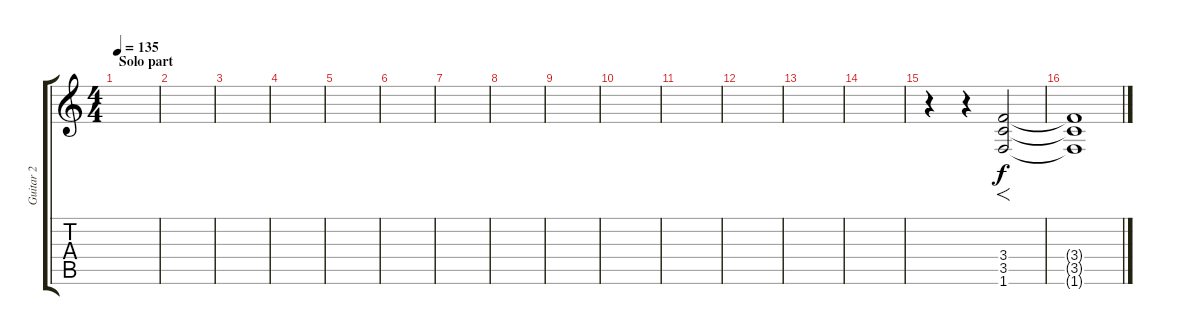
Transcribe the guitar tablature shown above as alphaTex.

\track ("Guitar 2" "Guitar 2") {instrument distortionguitar}
\staff {score tabs}
\tuning (E4 B3 G3 D3 A2 E2) {hide}
\ts (4 4)
\section ("" "Solo part")
\tempo 135
\clef g2
\ks c
|
|
|
|
|
|
|
|
|
|
|
|
|
|
r.4 r.4 (3.4 3.5 1.6).2{f} |
(3.4{t} 3.5{t} 1.6{t}).1
